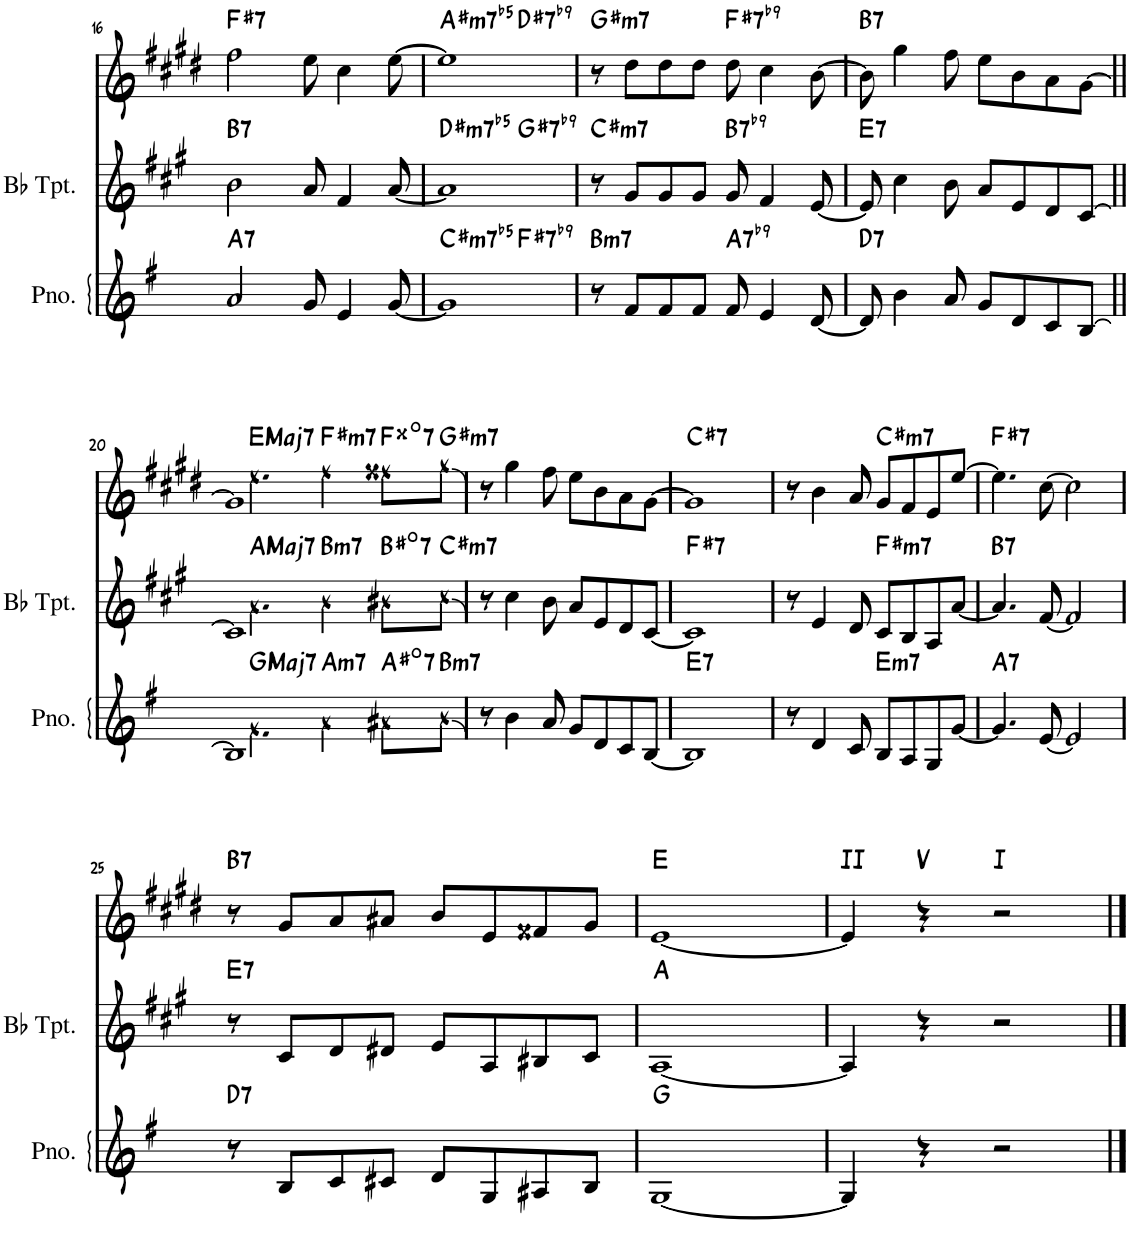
**kern	**harte	**kern	**harte	**kern	**harte
*part3	*part3	*part2	*part2	*part1	*part1
*staff3	*	*staff2	*	*staff1	*
*I"Piano	*	*I"Bb Trumpet	*	*I"Alto Sax	*
*I'Pno.	*	*I'Bb Tpt.	*	*I'Sax	*
!!LO:PB:g=z
*clefG2	*	*clefG2	*	*clefG2	*
*	*	*Trd1c2	*	*Trd5c9	*
*k[f#]	*	*k[f#c#g#]	*	*k[f#c#g#d#]	*
*M4/4	*	*M4/4	*	*M4/4	*
=16	=16	=16	=16	=16	=16
!	!LO:H:kt=7	!	!LO:H:kt=7	!	!LO:H:kt=7
2a/	A:7	2b\	B:7	2ff#\	F#:7
8g/	.	8a/	.	8ee\	.
4e/	.	4f#/	.	4cc#\	.
[8g/	.	[8a/	.	[8ee\	.
=17	=17	=17	=17	=17	=17
!	!LO:H:kt=m7b5	!	!LO:H:kt=m7b5	!	!LO:H:kt=m7b5
1g]	C#:hdim7	1a]	D#:hdim7	1ee]	A#:hdim7
=18	=18	=18	=18	=18	=18
!	!LO:H:kt=m7	!	!LO:H:kt=m7	!	!LO:H:kt=m7
8r	B:min7	8r	C#:min7	8r	G#:min7
8f#/L	.	8g#/L	.	8dd#\L	.
8f#/	.	8g#/	.	8dd#\	.
8f#/J	.	8g#/J	.	8dd#\J	.
!	!LO:H:kt=7	!	!LO:H:kt=7	!	!LO:H:kt=7
8f#/	A:7(b9)	8g#/	B:7(b9)	8dd#\	F#:7(b9)
4e/	.	4f#/	.	4cc#\	.
[8d/	.	[8e/	.	[8b\	.
=19	=19	=19	=19	=19	=19
!	!LO:H:kt=7	!	!LO:H:kt=7	!	!LO:H:kt=7
8d/]	D:7	8e/]	E:7	8b\]	B:7
4b\	.	4cc#\	.	4gg#\	.
8a/	.	8b\	.	8ff#\	.
8g/L	.	8a/L	.	8ee\L	.
8d/	.	8e/	.	8b\	.
8c/	.	8d/	.	8a\	.
[8B/J	.	[8c#/J	.	[8g#\J	.
!!LO:LB:g=z
=20||	=20||	=20||	=20||	=20||	=20||
*^	*	*^	*	*^	*
1B]	8ryy	.	1c#]	8ryy	.	1g#]	8ryy	.
!	!	!LO:H:kt=Maj7	!	!	!LO:H:kt=Maj7	!	!	!LO:H:kt=Maj7
.	4.g\	G:maj7	.	4.a\	A:maj7	.	4.ee\	E:maj7
!	!	!LO:H:kt=m7	!	!	!LO:H:kt=m7	!	!	!LO:H:kt=m7
.	4a\	A:min7	.	4b\	B:min7	.	4ff#\	F#:min7
!	!	!LO:H:kt=7	!	!	!LO:H:kt=7	!	!	!LO:H:kt=7
.	8a#X\L	A#:dim7	.	8b#X\L	B#:dim7	.	8ff##X\L	F##:dim7
!	!	!LO:H:kt=m7	!	!	!LO:H:kt=m7	!	!	!LO:H:kt=m7
.	8b\J	B:min7	.	8cc#\J	C#:min7	.	8gg#\J	G#:min7
*v	*v	*	*	*	*	*v	*v	*
*	*	*v	*v	*	*	*
=21	=21	=21	=21	=21	=21
8r	.	8r	.	8r	.
4b\	.	4cc#\	.	4gg#\	.
8a/	.	8b\	.	8ff#\	.
8g/L	.	8a/L	.	8ee\L	.
8d/	.	8e/	.	8b\	.
8c/	.	8d/	.	8a\	.
[8B/J	.	[8c#/J	.	[8g#\J	.
=22	=22	=22	=22	=22	=22
!	!LO:H:kt=7	!	!LO:H:kt=7	!	!LO:H:kt=7
1B]	E:7	1c#]	F#:7	1g#]	C#:7
=23	=23	=23	=23	=23	=23
8r	.	8r	.	8r	.
4d/	.	4e/	.	4b\	.
8c/	.	8d/	.	8a/	.
!	!LO:H:kt=m7	!	!LO:H:kt=m7	!	!LO:H:kt=m7
8B/L	E:min7	8c#/L	F#:min7	8g#/L	C#:min7
8A/	.	8B/	.	8f#/	.
8G/	.	8A/	.	8e/	.
[8g/J	.	[8a/J	.	[8ee/J	.
=24	=24	=24	=24	=24	=24
!	!LO:H:kt=7	!	!LO:H:kt=7	!	!LO:H:kt=7
4.g/]	A:7	4.a/]	B:7	4.ee\]	F#:7
[8e/	.	[8f#/	.	[8cc#\	.
2e/]	.	2f#/]	.	2cc#\]	.
!!LO:LB:g=z
=25	=25	=25	=25	=25	=25
!	!LO:H:kt=7	!	!LO:H:kt=7	!	!LO:H:kt=7
8r	D:7	8r	E:7	8r	B:7
8B/L	.	8c#/L	.	8g#/L	.
8c/	.	8d/	.	8a/	.
8c#X/J	.	8d#X/J	.	8a#X/J	.
8d/L	.	8e/L	.	8b/L	.
8G/	.	8A/	.	8e/	.
8A#X/	.	8B#X/	.	8f##X/	.
8B/J	.	8c#/J	.	8g#/J	.
=26	=26	=26	=26	=26	=26
[1G	G:maj	[1A	A:maj	[1e	E:maj
=27	=27	=27	=27	=27	=27
!	!	!	!	!	!LO:H:kt=II
4G/]	.	4A/]	.	4e/]	N
!	!	!	!	!	!LO:H:kt=V
4r	.	4r	.	4r	N
!	!	!	!	!	!LO:H:kt=I
2r	.	2r	.	2r	N
==	==	==	==	==	==
*-	*-	*-	*-	*-	*-
